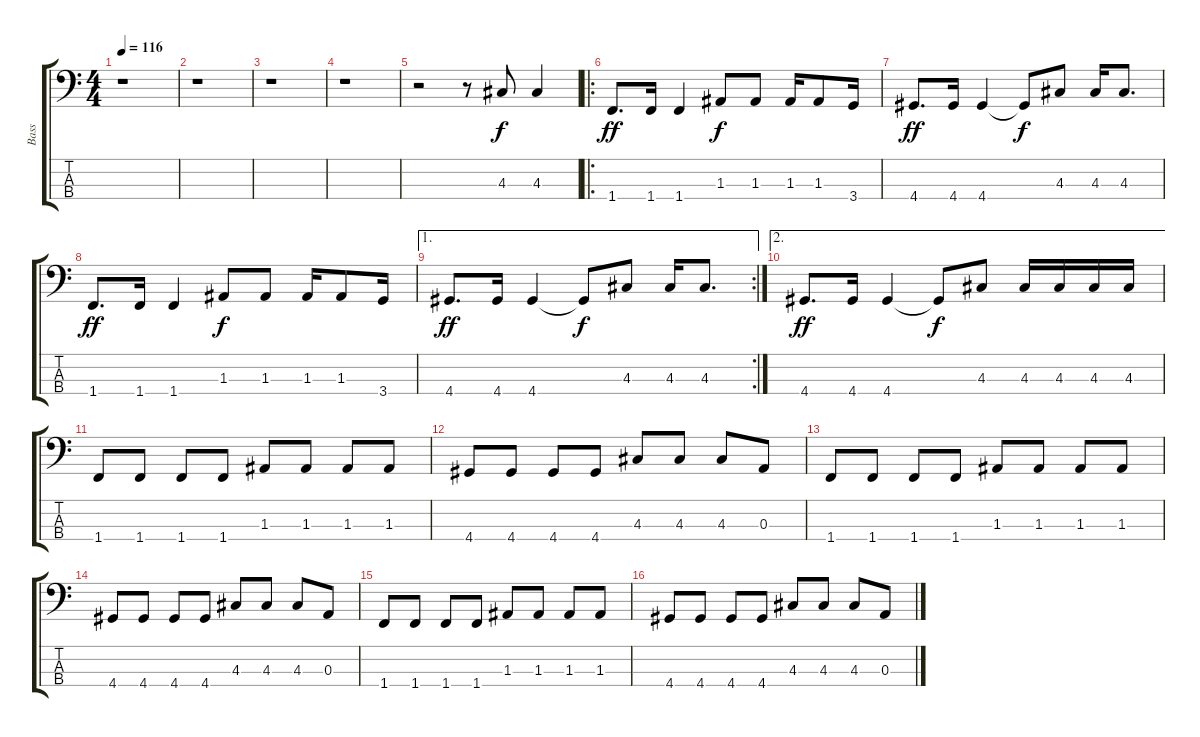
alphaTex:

\track ("Bass" "Bass") {instrument electricbassfinger}
\staff {score tabs}
\tuning (G2 D2 A1 E1) {hide}
\ts (4 4)
\tempo 116
\clef f4
\ks c
r.1{dy f instrument electricbassfinger} |
r.1 |
r.1 |
r.1 |
r.2 r.8 4.3.8 4.3.4 |
\ro
1.4.8{d dy ff} 1.4.16 1.4.4 1.3.8{dy f} 1.3.8 1.3.16 1.3.8 3.4.16 |
4.4.8{d dy ff} 4.4.16 4.4.4 4.4{t}.8{dy f} 4.3.8 4.3.16 4.3.8{d} |
1.4.8{d dy ff} 1.4.16 1.4.4 1.3.8{dy f} 1.3.8 1.3.16 1.3.8 3.4.16 |
\ae 1
\rc 2
4.4.8{d dy ff} 4.4.16 4.4.4 4.4{t}.8{dy f} 4.3.8 4.3.16 4.3.8{d} |
\ae 2
4.4.8{d dy ff} 4.4.16 4.4.4 4.4{t}.8{dy f} 4.3.8 4.3.16 4.3.16 4.3.16 4.3.16 |
1.4.8 1.4.8 1.4.8 1.4.8 1.3.8 1.3.8 1.3.8 1.3.8 |
4.4.8 4.4.8 4.4.8 4.4.8 4.3.8 4.3.8 4.3.8 0.3.8 |
1.4.8 1.4.8 1.4.8 1.4.8 1.3.8 1.3.8 1.3.8 1.3.8 |
4.4.8 4.4.8 4.4.8 4.4.8 4.3.8 4.3.8 4.3.8 0.3.8 |
1.4.8 1.4.8 1.4.8 1.4.8 1.3.8 1.3.8 1.3.8 1.3.8 |
4.4.8 4.4.8 4.4.8 4.4.8 4.3.8 4.3.8 4.3.8 0.3.8
